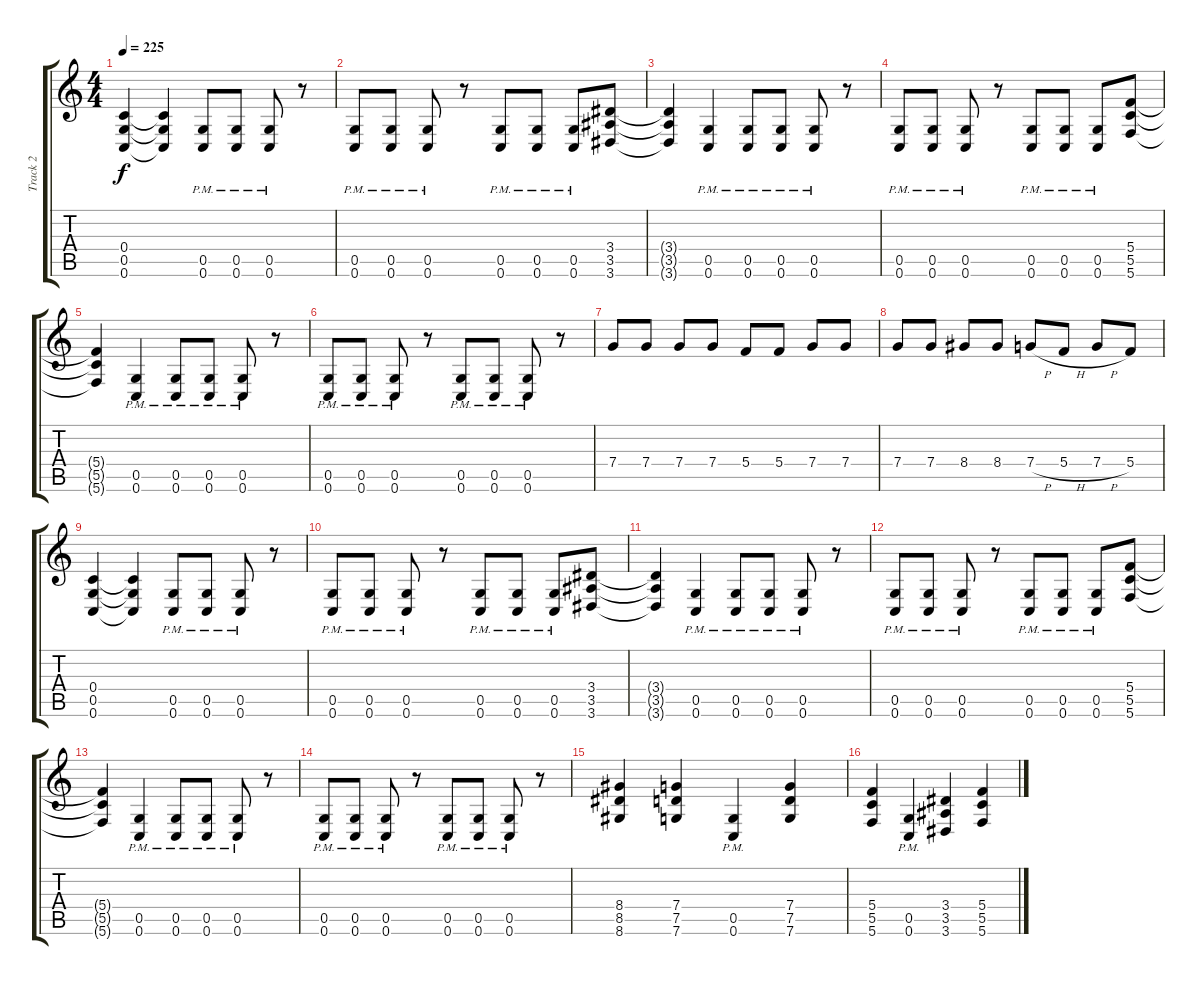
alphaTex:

\track ("Track 2" "Track 2") {instrument overdrivenguitar}
\staff {score tabs}
\tuning (D4 A3 F3 C3 G2 C2) {hide}
\ts (4 4)
\tempo 225
\clef g2
\ks c
(0.4 0.5 0.6).4{dy f} (0.4{t} 0.5{t} 0.6{t}).4 (0.5{pm} 0.6{pm}).8 (0.5{pm} 0.6{pm}).8 (0.5{pm} 0.6{pm}).8 r.8 |
(0.5{pm} 0.6{pm}).8 (0.5{pm} 0.6{pm}).8 (0.5{pm} 0.6{pm}).8 r.8 (0.5{pm} 0.6{pm}).8 (0.5{pm} 0.6{pm}).8 (0.5{pm} 0.6{pm}).8 (3.4 3.5 3.6).8 |
(3.4{t} 3.5{t} 3.6{t}).4 (0.5{pm} 0.6{pm}).4 (0.5{pm} 0.6{pm}).8 (0.5{pm} 0.6{pm}).8 (0.5{pm} 0.6{pm}).8 r.8 |
(0.5{pm} 0.6{pm}).8 (0.5{pm} 0.6{pm}).8 (0.5{pm} 0.6{pm}).8 r.8 (0.5{pm} 0.6{pm}).8 (0.5{pm} 0.6{pm}).8 (0.5{pm} 0.6{pm}).8 (5.4 5.5 5.6).8 |
(5.4{t} 5.5{t} 5.6{t}).4 (0.5{pm} 0.6{pm}).4 (0.5{pm} 0.6{pm}).8 (0.5{pm} 0.6{pm}).8 (0.5{pm} 0.6{pm}).8 r.8 |
(0.5{pm} 0.6{pm}).8 (0.5{pm} 0.6{pm}).8 (0.5{pm} 0.6{pm}).8 r.8 (0.5{pm} 0.6{pm}).8 (0.5{pm} 0.6{pm}).8 (0.5{pm} 0.6{pm}).8 r.8 |
7.4.8 7.4.8 7.4.8 7.4.8 5.4.8 5.4.8 7.4.8 7.4.8 |
7.4.8 7.4.8 8.4.8 8.4.8 7.4{h}.8 5.4{h}.8 7.4{h}.8 5.4.8 |
(0.4 0.5 0.6).4 (0.4{t} 0.5{t} 0.6{t}).4 (0.5{pm} 0.6{pm}).8 (0.5{pm} 0.6{pm}).8 (0.5{pm} 0.6{pm}).8 r.8 |
(0.5{pm} 0.6{pm}).8 (0.5{pm} 0.6{pm}).8 (0.5{pm} 0.6{pm}).8 r.8 (0.5{pm} 0.6{pm}).8 (0.5{pm} 0.6{pm}).8 (0.5{pm} 0.6{pm}).8 (3.4 3.5 3.6).8 |
(3.4{t} 3.5{t} 3.6{t}).4 (0.5{pm} 0.6{pm}).4 (0.5{pm} 0.6{pm}).8 (0.5{pm} 0.6{pm}).8 (0.5{pm} 0.6{pm}).8 r.8 |
(0.5{pm} 0.6{pm}).8 (0.5{pm} 0.6{pm}).8 (0.5{pm} 0.6{pm}).8 r.8 (0.5{pm} 0.6{pm}).8 (0.5{pm} 0.6{pm}).8 (0.5{pm} 0.6{pm}).8 (5.4 5.5 5.6).8 |
(5.4{t} 5.5{t} 5.6{t}).4 (0.5{pm} 0.6{pm}).4 (0.5{pm} 0.6{pm}).8 (0.5{pm} 0.6{pm}).8 (0.5{pm} 0.6{pm}).8 r.8 |
(0.5{pm} 0.6{pm}).8 (0.5{pm} 0.6{pm}).8 (0.5{pm} 0.6{pm}).8 r.8 (0.5{pm} 0.6{pm}).8 (0.5{pm} 0.6{pm}).8 (0.5{pm} 0.6{pm}).8 r.8 |
(8.4 8.5 8.6).4 (7.4 7.5 7.6).4 (0.5{pm} 0.6{pm}).4 (7.4 7.5 7.6).4 |
(5.4 5.5 5.6).4 (0.5{pm} 0.6{pm}).4 (3.4 3.5 3.6).4 (5.4 5.5 5.6).4
